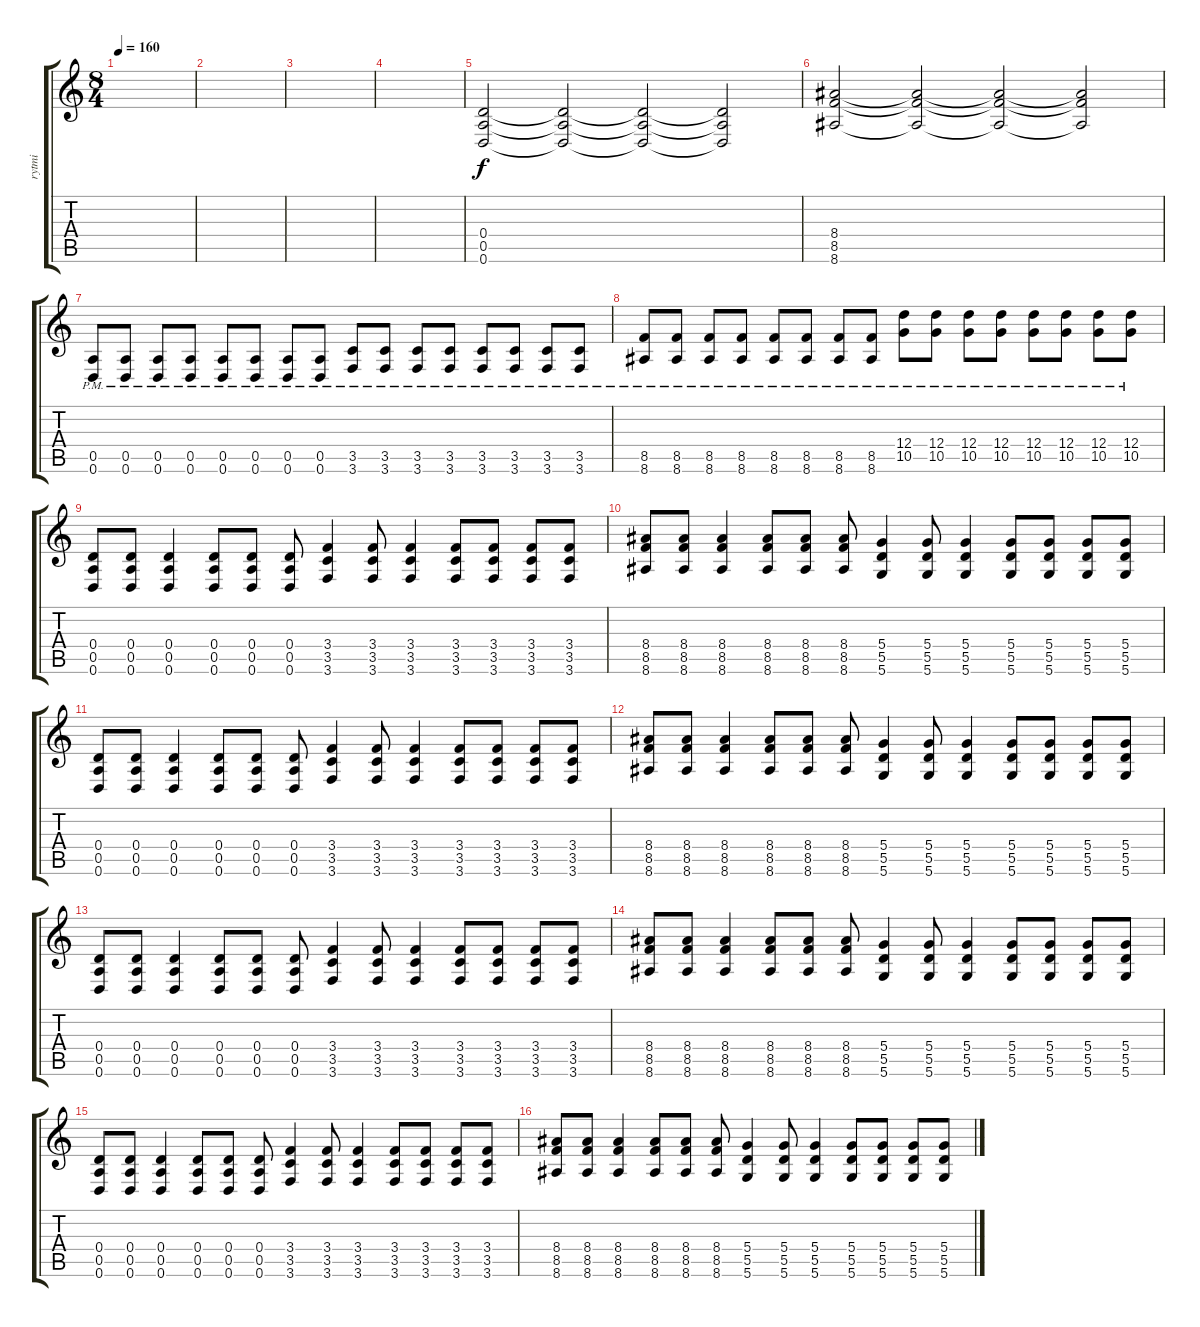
\track ("rytmi" "rytmi") {instrument distortionguitar}
\staff {score tabs}
\tuning (E4 B3 G3 D3 A2 D2) {hide}
\ts (8 4)
\tempo 160
\clef g2
\ks c
|
|
|
|
(0.4 0.5 0.6).2 (0.4{t} 0.5{t} 0.6{t}).2 (0.4{t} 0.5{t} 0.6{t}).2 (0.4{t} 0.5{t} 0.6{t}).2 |
(8.4 8.5 8.6).2 (8.4{t} 8.5{t} 8.6{t}).2 (8.4{t} 8.5{t} 8.6{t}).2 (8.4{t} 8.5{t} 8.6{t}).2 |
(0.5{pm} 0.6{pm}).8 (0.5{pm} 0.6{pm}).8 (0.5{pm} 0.6{pm}).8 (0.5{pm} 0.6{pm}).8 (0.5{pm} 0.6{pm}).8 (0.5{pm} 0.6{pm}).8 (0.5{pm} 0.6{pm}).8 (0.5{pm} 0.6{pm}).8 (3.5{pm} 3.6{pm}).8 (3.5{pm} 3.6{pm}).8 (3.5{pm} 3.6{pm}).8 (3.5{pm} 3.6{pm}).8 (3.5{pm} 3.6{pm}).8 (3.5{pm} 3.6{pm}).8 (3.5{pm} 3.6{pm}).8 (3.5{pm} 3.6{pm}).8 |
(8.5{pm} 8.6{pm}).8 (8.5{pm} 8.6{pm}).8 (8.5{pm} 8.6{pm}).8 (8.5{pm} 8.6{pm}).8 (8.5{pm} 8.6{pm}).8 (8.5{pm} 8.6{pm}).8 (8.5{pm} 8.6{pm}).8 (8.5{pm} 8.6{pm}).8 (12.4{pm} 10.5{pm}).8 (12.4{pm} 10.5{pm}).8 (12.4{pm} 10.5{pm}).8 (12.4{pm} 10.5{pm}).8 (12.4{pm} 10.5{pm}).8 (12.4{pm} 10.5{pm}).8 (12.4{pm} 10.5{pm}).8 (12.4{pm} 10.5{pm}).8 |
(0.4 0.5 0.6).8 (0.4 0.5 0.6).8 (0.4 0.5 0.6).4 (0.4 0.5 0.6).8 (0.4 0.5 0.6).8 (0.4 0.5 0.6).8 (3.4 3.5 3.6).4 (3.4 3.5 3.6).8 (3.4 3.5 3.6).4 (3.4 3.5 3.6).8 (3.4 3.5 3.6).8 (3.4 3.5 3.6).8 (3.4 3.5 3.6).8 |
(8.4 8.5 8.6).8 (8.4 8.5 8.6).8 (8.4 8.5 8.6).4 (8.4 8.5 8.6).8 (8.4 8.5 8.6).8 (8.4 8.5 8.6).8 (5.4 5.5 5.6).4 (5.4 5.5 5.6).8 (5.4 5.5 5.6).4 (5.4 5.5 5.6).8 (5.4 5.5 5.6).8 (5.4 5.5 5.6).8 (5.4 5.5 5.6).8 |
(0.4 0.5 0.6).8 (0.4 0.5 0.6).8 (0.4 0.5 0.6).4 (0.4 0.5 0.6).8 (0.4 0.5 0.6).8 (0.4 0.5 0.6).8 (3.4 3.5 3.6).4 (3.4 3.5 3.6).8 (3.4 3.5 3.6).4 (3.4 3.5 3.6).8 (3.4 3.5 3.6).8 (3.4 3.5 3.6).8 (3.4 3.5 3.6).8 |
(8.4 8.5 8.6).8 (8.4 8.5 8.6).8 (8.4 8.5 8.6).4 (8.4 8.5 8.6).8 (8.4 8.5 8.6).8 (8.4 8.5 8.6).8 (5.4 5.5 5.6).4 (5.4 5.5 5.6).8 (5.4 5.5 5.6).4 (5.4 5.5 5.6).8 (5.4 5.5 5.6).8 (5.4 5.5 5.6).8 (5.4 5.5 5.6).8 |
(0.4 0.5 0.6).8 (0.4 0.5 0.6).8 (0.4 0.5 0.6).4 (0.4 0.5 0.6).8 (0.4 0.5 0.6).8 (0.4 0.5 0.6).8 (3.4 3.5 3.6).4 (3.4 3.5 3.6).8 (3.4 3.5 3.6).4 (3.4 3.5 3.6).8 (3.4 3.5 3.6).8 (3.4 3.5 3.6).8 (3.4 3.5 3.6).8 |
(8.4 8.5 8.6).8 (8.4 8.5 8.6).8 (8.4 8.5 8.6).4 (8.4 8.5 8.6).8 (8.4 8.5 8.6).8 (8.4 8.5 8.6).8 (5.4 5.5 5.6).4 (5.4 5.5 5.6).8 (5.4 5.5 5.6).4 (5.4 5.5 5.6).8 (5.4 5.5 5.6).8 (5.4 5.5 5.6).8 (5.4 5.5 5.6).8 |
(0.4 0.5 0.6).8 (0.4 0.5 0.6).8 (0.4 0.5 0.6).4 (0.4 0.5 0.6).8 (0.4 0.5 0.6).8 (0.4 0.5 0.6).8 (3.4 3.5 3.6).4 (3.4 3.5 3.6).8 (3.4 3.5 3.6).4 (3.4 3.5 3.6).8 (3.4 3.5 3.6).8 (3.4 3.5 3.6).8 (3.4 3.5 3.6).8 |
(8.4 8.5 8.6).8 (8.4 8.5 8.6).8 (8.4 8.5 8.6).4 (8.4 8.5 8.6).8 (8.4 8.5 8.6).8 (8.4 8.5 8.6).8 (5.4 5.5 5.6).4 (5.4 5.5 5.6).8 (5.4 5.5 5.6).4 (5.4 5.5 5.6).8 (5.4 5.5 5.6).8 (5.4 5.5 5.6).8 (5.4 5.5 5.6).8
